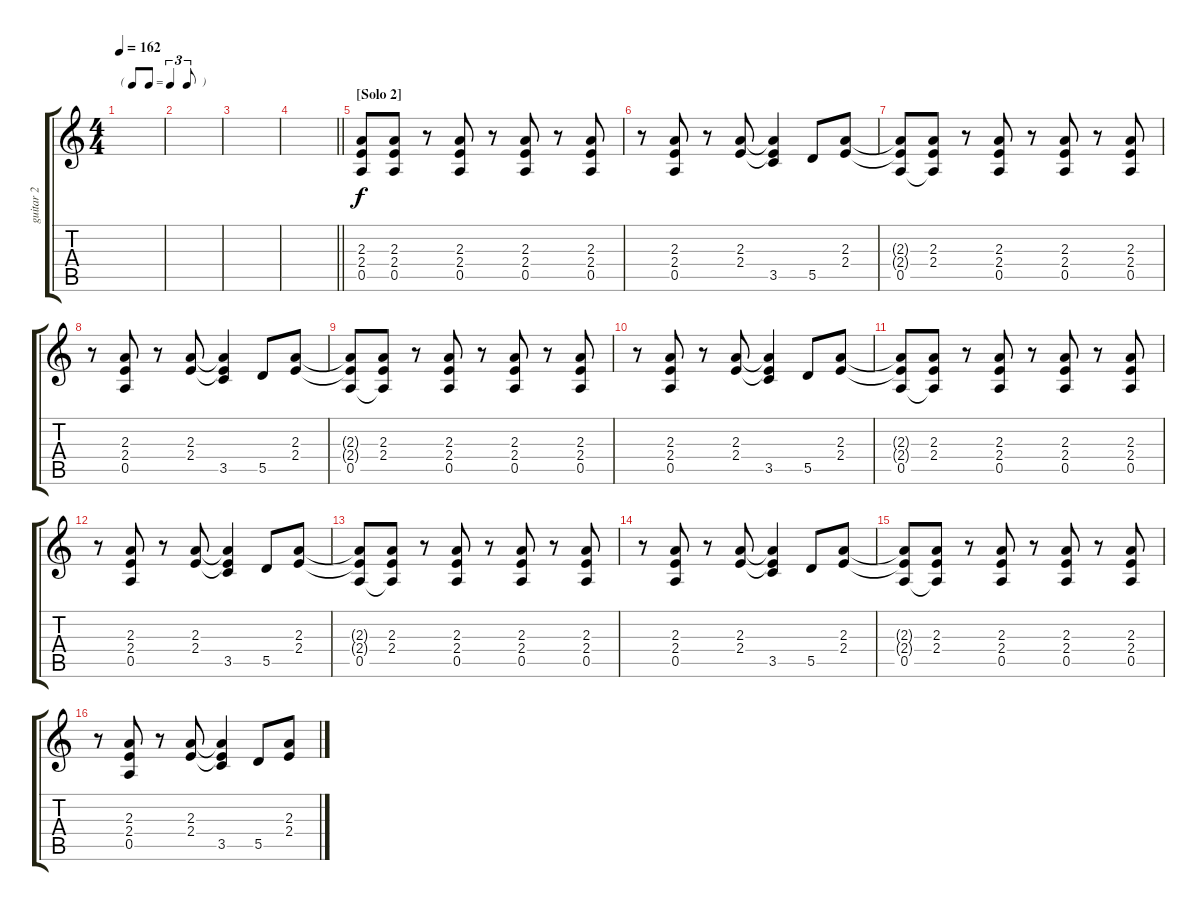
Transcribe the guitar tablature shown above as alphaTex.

\track ("guitar 2" "guitar 2") {instrument overdrivenguitar}
\staff {score tabs}
\tuning (E4 B3 G3 D3 A2 E2) {hide}
\ts (4 4)
\tf triplet8th
\tempo 162
\clef g2
\ks c
|
|
|
\barLineRight lightlight
|
\section ("" "[Solo 2]")
(2.3 2.4 0.5).8{dy f} (2.3 2.4 0.5).8 r.8 (2.3 2.4 0.5).8 r.8 (2.3 2.4 0.5).8 r.8 (2.3 2.4 0.5).8 |
r.8 (2.3 2.4 0.5).8 r.8 (2.3 2.4).8 (2.3{t} 2.4{t} 3.5).4 5.5.8 (2.3 2.4).8 |
(2.3{t} 2.4{t} 0.5).8 (2.3 2.4 0.5{t}).8 r.8 (2.3 2.4 0.5).8 r.8 (2.3 2.4 0.5).8 r.8 (2.3 2.4 0.5).8 |
r.8 (2.3 2.4 0.5).8 r.8 (2.3 2.4).8 (2.3{t} 2.4{t} 3.5).4 5.5.8 (2.3 2.4).8 |
(2.3{t} 2.4{t} 0.5).8 (2.3 2.4 0.5{t}).8 r.8 (2.3 2.4 0.5).8 r.8 (2.3 2.4 0.5).8 r.8 (2.3 2.4 0.5).8 |
r.8 (2.3 2.4 0.5).8 r.8 (2.3 2.4).8 (2.3{t} 2.4{t} 3.5).4 5.5.8 (2.3 2.4).8 |
(2.3{t} 2.4{t} 0.5).8 (2.3 2.4 0.5{t}).8 r.8 (2.3 2.4 0.5).8 r.8 (2.3 2.4 0.5).8 r.8 (2.3 2.4 0.5).8 |
r.8 (2.3 2.4 0.5).8 r.8 (2.3 2.4).8 (2.3{t} 2.4{t} 3.5).4 5.5.8 (2.3 2.4).8 |
(2.3{t} 2.4{t} 0.5).8 (2.3 2.4 0.5{t}).8 r.8 (2.3 2.4 0.5).8 r.8 (2.3 2.4 0.5).8 r.8 (2.3 2.4 0.5).8 |
r.8 (2.3 2.4 0.5).8 r.8 (2.3 2.4).8 (2.3{t} 2.4{t} 3.5).4 5.5.8 (2.3 2.4).8 |
(2.3{t} 2.4{t} 0.5).8 (2.3 2.4 0.5{t}).8 r.8 (2.3 2.4 0.5).8 r.8 (2.3 2.4 0.5).8 r.8 (2.3 2.4 0.5).8 |
r.8 (2.3 2.4 0.5).8 r.8 (2.3 2.4).8 (2.3{t} 2.4{t} 3.5).4 5.5.8 (2.3 2.4).8
